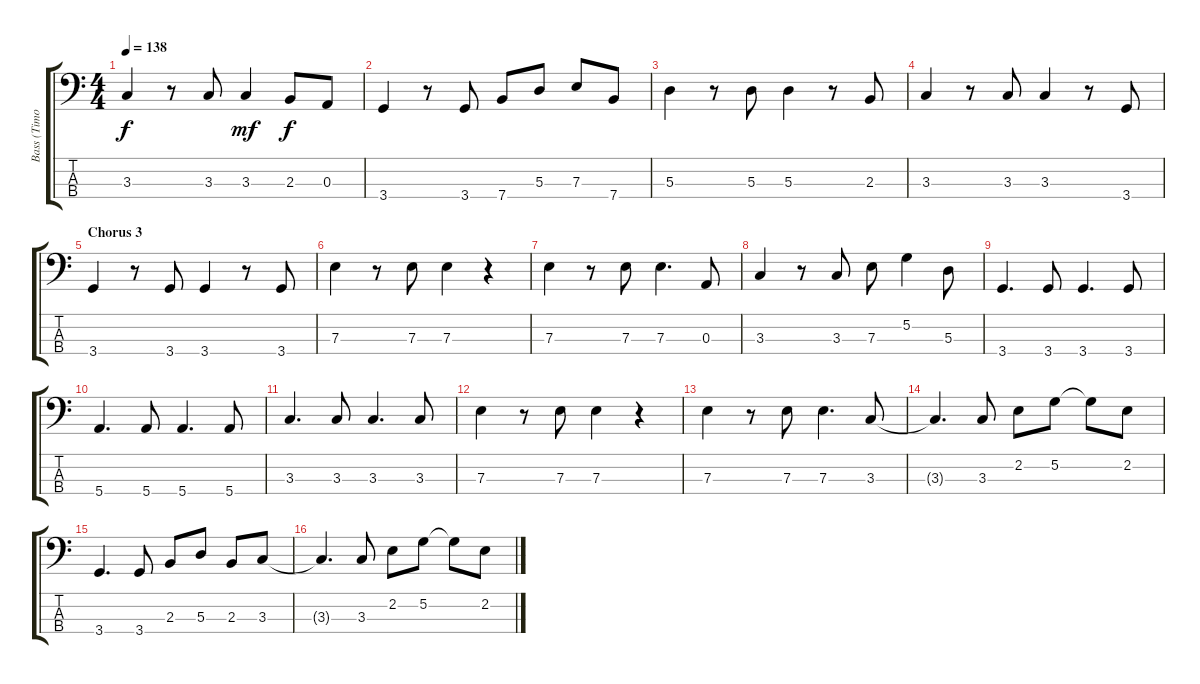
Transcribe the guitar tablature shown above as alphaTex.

\track ("Bass (Timothy B. Schmidt)" "Bass (Timo") {instrument electricbassfinger}
\staff {score tabs}
\tuning (G2 D2 A1 E1) {hide}
\ts (4 4)
\tempo 138
\clef f4
\ks c
3.3.4{dy f} r.8 3.3.8 3.3.4{dy mf} 2.3.8{dy f} 0.3.8 |
3.4.4 r.8 3.4.8 7.4.8 5.3.8 7.3.8 7.4.8 |
5.3.4 r.8 5.3.8 5.3.4 r.8 2.3.8 |
3.3.4 r.8 3.3.8 3.3.4 r.8 3.4.8 |
\section ("" "Chorus 3")
3.4.4 r.8 3.4.8 3.4.4 r.8 3.4.8 |
7.3.4 r.8 7.3.8 7.3.4 r.4 |
7.3.4 r.8 7.3.8 7.3.4{d} 0.3.8 |
3.3.4 r.8 3.3.8 7.3.8 5.2.4 5.3.8 |
3.4.4{d} 3.4.8 3.4.4{d} 3.4.8 |
5.4.4{d} 5.4.8 5.4.4{d} 5.4.8 |
3.3.4{d} 3.3.8 3.3.4{d} 3.3.8 |
7.3.4 r.8 7.3.8 7.3.4 r.4 |
7.3.4 r.8 7.3.8 7.3.4{d} 3.3.8 |
3.3{t}.4{d} 3.3.8 2.2.8 5.2.8 5.2{t}.8 2.2.8 |
3.4.4{d} 3.4.8 2.3.8 5.3.8 2.3.8 3.3.8 |
3.3{t}.4{d} 3.3.8 2.2.8 5.2.8 5.2{t}.8 2.2.8
